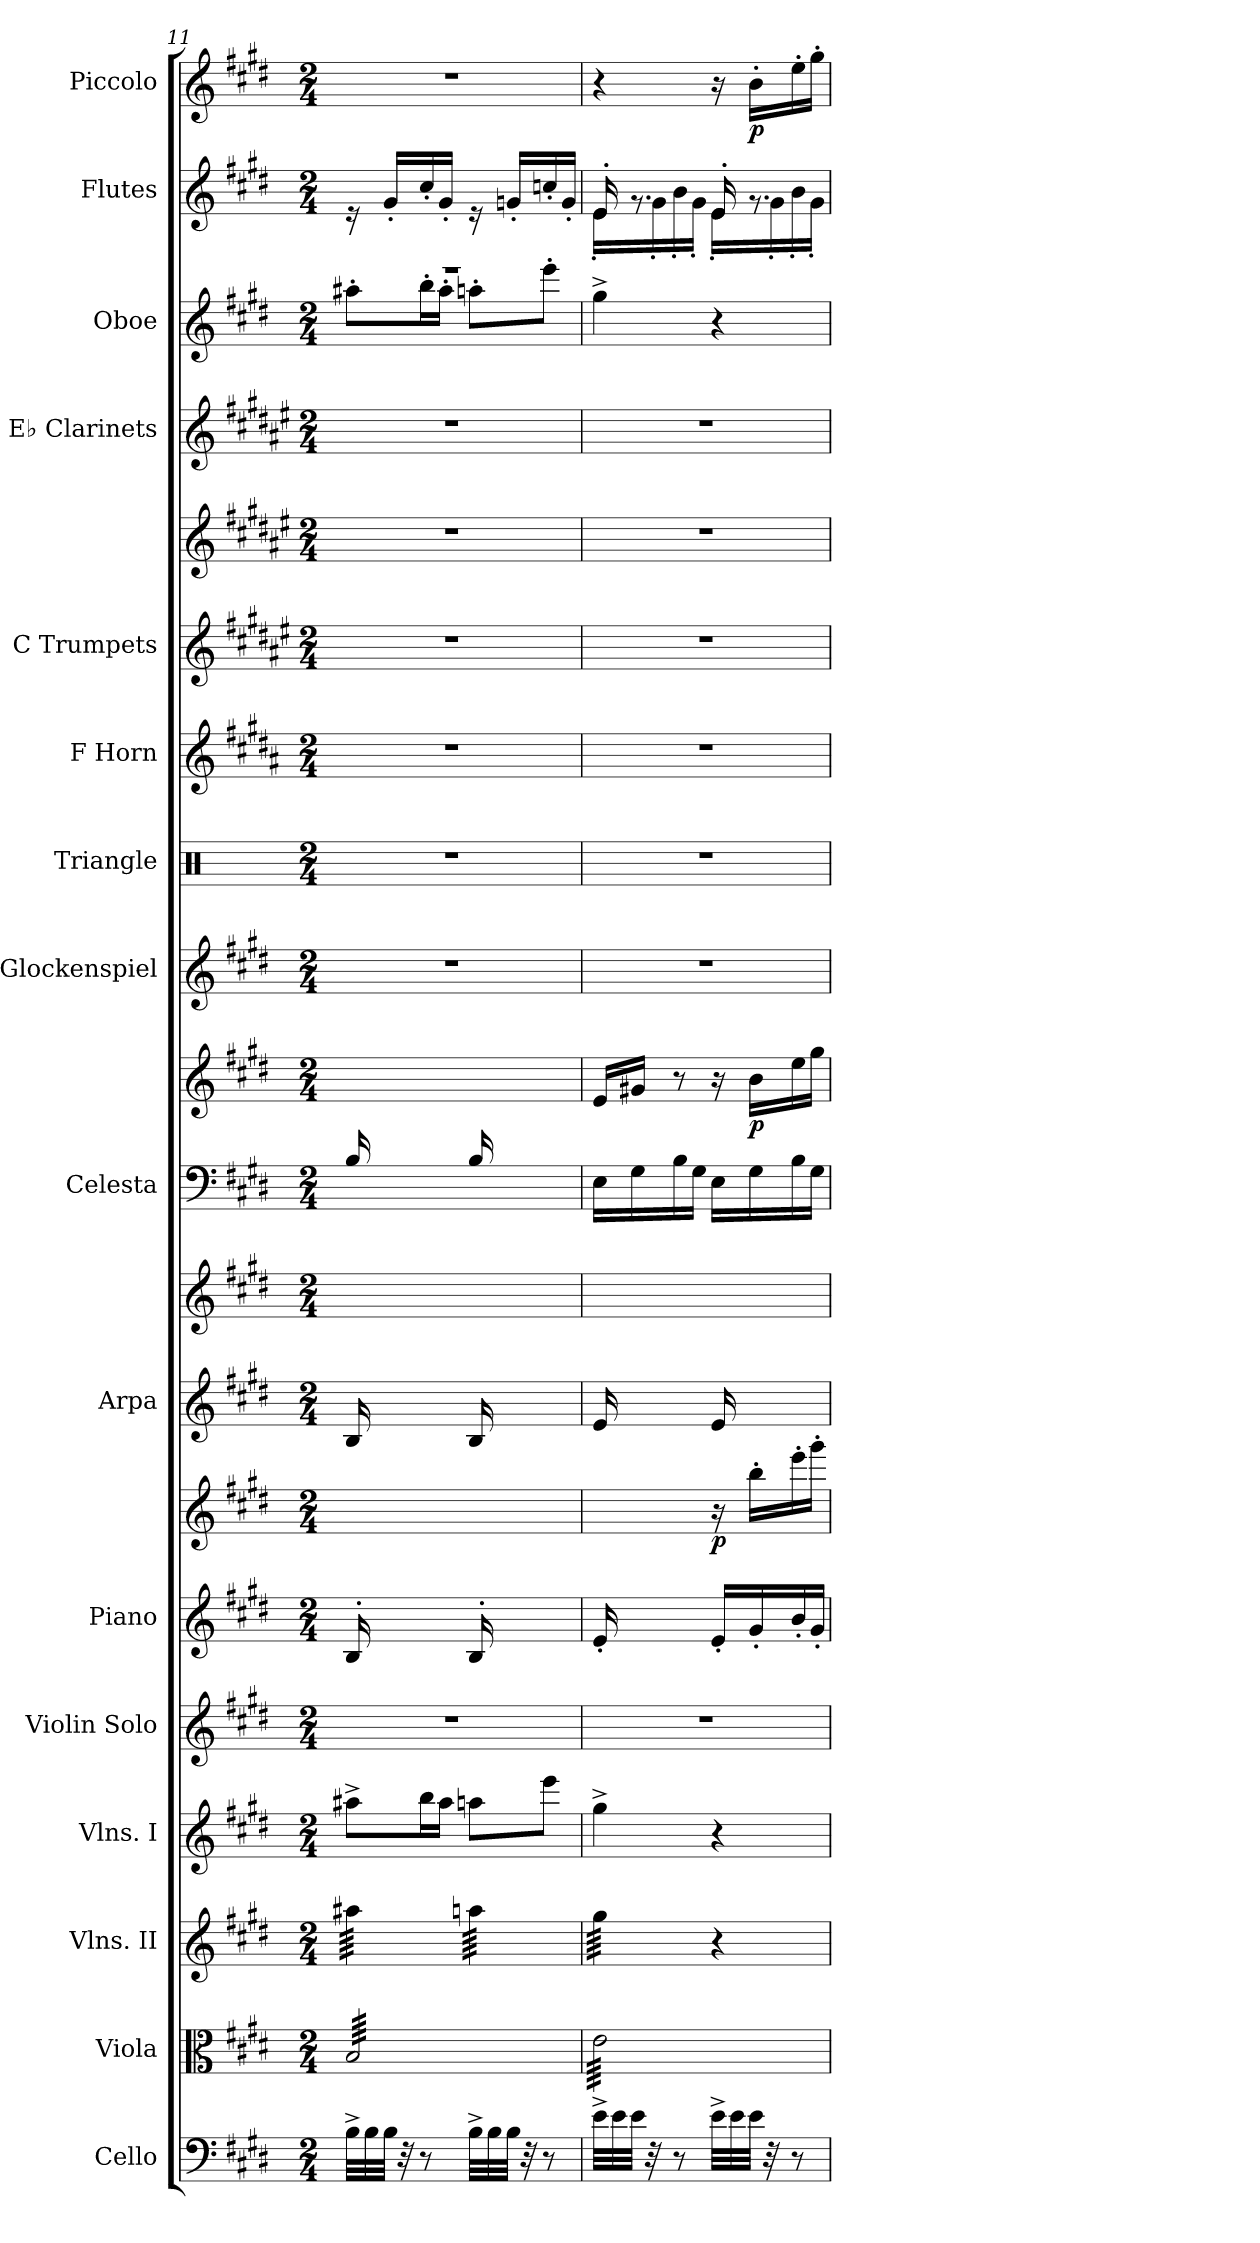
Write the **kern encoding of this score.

**kern	**kern	**kern	**kern	**kern	**kern	**kern	**dynam	**kern	**kern	**kern	**kern	**dynam	**kern	**kern	**kern	**kern	**kern	**kern	**kern	**kern	**kern	**dynam
*part16	*part15	*part14	*part13	*part12	*part11	*part11	*part11	*part10	*part10	*part9	*part9	*part9	*part8	*part7	*part6	*part5	*part5	*part4	*part3	*part2	*part1	*part1
*staff20	*staff19	*staff18	*staff17	*staff16	*staff15	*staff14	*staff14/15	*staff13	*staff12	*staff11	*staff10	*staff10/11	*staff9	*staff8	*staff7	*staff6	*staff5	*staff4	*staff3	*staff2	*staff1	*staff1
*I"Cello	*I"Viola	*I"Vlns. II	*I"Vlns. I	*I"Violin Solo	*I"Piano	*	*	*I"Arpa	*	*I"Celesta	*	*	*I"Glockenspiel	*I"Triangle	*I"F Horn	*I"C Trumpets	*	*I"E♭ Clarinets	*I"Oboe	*I"Flutes	*I"Piccolo	*
*	*	*I'Vlns. II	*I'Vlns. I	*I'Vln. solo	*I'Pno.	*	*	*I'Arpa	*	*I'Cel.	*	*	*I'Glock.	*I'Trgl.	*I'F Hn.	*I'C Tpt.	*	*I'E♭ Cl.	*I'Ob.	*I'Fl.	*I'Picc.	*
*clefF4	*clefC3	*clefG2	*clefG2	*clefG2	*clefG2	*clefG2	*	*clefG2	*clefG2	*clefF4	*clefG2	*	*clefG2	*clefX	*clefG2	*clefG2	*clefG2	*clefG2	*clefG2	*clefG2	*clefG2	*
*	*	*	*	*	*	*	*	*	*	*ITrd-7c-12	*ITrd-7c-12	*	*ITrd-14c-24	*	*ITrd4c7	*ITrd1c2	*ITrd1c2	*ITrd1c2	*	*	*ITrd-7c-12	*
*k[f#c#g#d#]	*k[f#c#g#d#]	*k[f#c#g#d#]	*k[f#c#g#d#]	*k[f#c#g#d#]	*k[f#c#g#d#]	*k[f#c#g#d#]	*	*k[f#c#g#d#]	*k[f#c#g#d#]	*k[f#c#g#d#]	*k[f#c#g#d#]	*	*k[f#c#g#d#]	*k[]	*k[f#c#g#d#]	*k[f#c#g#d#]	*k[f#c#g#d#]	*k[f#c#g#d#]	*k[f#c#g#d#]	*k[f#c#g#d#]	*k[f#c#g#d#]	*
*M2/4	*M2/4	*M2/4	*M2/4	*M2/4	*M2/4	*M2/4	*	*M2/4	*M2/4	*M2/4	*M2/4	*	*M2/4	*M2/4	*M2/4	*M2/4	*M2/4	*M2/4	*M2/4	*M2/4	*M2/4	*
=11	=11	=11	=11	=11	=11	=11	=11	=11	=11	=11	=11	=11	=11	=11	=11	=11	=11	=11	=11	=11	=11	=11
*	*	*	*	*	*^	*	*	*^	*	*^	*	*	*	*	*	*	*	*	*	*^	*	*
*	*tremolo	*	*	*	*	*	*	*	*	*	*	*	*	*	*	*	*	*	*	*	*	*	*	*	*	*
*	*	*tremolo	*	*	*	*	*	*	*	*	*	*	*	*	*	*	*	*	*	*	*	*	*	*	*	*
32B^\LLL	64B/LLLL	64aa#X\LLLL	8aa#X^\L	2r	16B'/LL	2ryy	16ryy	.	16B/LL	2ryy	16ryy	16b/LL	2ryy	16ryy	.	2r	2r	2r	2r	2r	2r	8aa#X'\L	2rBB	16re	2r	.
.	64B/	64aa#X\	.	.	.	.	.	.	.	.	.	.	.	.	.	.	.	.	.	.	.	.	.	.	.	.
32B\	64B/	64aa#X\	.	.	.	.	.	.	.	.	.	.	.	.	.	.	.	.	.	.	.	.	.	.	.	.
.	64B/	64aa#X\	.	.	.	.	.	.	.	.	.	.	.	.	.	.	.	.	.	.	.	.	.	.	.	.
32B\JJJ	64B/	64aa#X\	.	.	8.ryy	.	16g#'\	.	8.ryy	.	16a-X\	8.ryy	.	16gg#\	.	.	.	.	.	.	.	.	.	16g#'/LL	.	.
.	64B/	64aa#X\	.	.	.	.	.	.	.	.	.	.	.	.	.	.	.	.	.	.	.	.	.	.	.	.
32r	64B/	64aa#X\	.	.	.	.	.	.	.	.	.	.	.	.	.	.	.	.	.	.	.	.	.	.	.	.
.	64B/	64aa#X\	.	.	.	.	.	.	.	.	.	.	.	.	.	.	.	.	.	.	.	.	.	.	.	.
8r	64B/	64aa#X\	16bb\L	.	.	.	16cc#'\	.	.	.	16dd-X\	.	.	16ccc#\	.	.	.	.	.	.	.	16bb'\L	.	16cc#'/	.	.
.	64B/	64aa#X\	.	.	.	.	.	.	.	.	.	.	.	.	.	.	.	.	.	.	.	.	.	.	.	.
.	64B/	64aa#X\	.	.	.	.	.	.	.	.	.	.	.	.	.	.	.	.	.	.	.	.	.	.	.	.
.	64B/	64aa#X\	.	.	.	.	.	.	.	.	.	.	.	.	.	.	.	.	.	.	.	.	.	.	.	.
.	64B/	64aa#X\	16aa#\JJ	.	.	.	16g#'\JJ	.	.	.	16a-\JJ	.	.	16gg#\JJ	.	.	.	.	.	.	.	16aa#'\JJ	.	16g#'/JJ	.	.
.	64B/	64aa#X\	.	.	.	.	.	.	.	.	.	.	.	.	.	.	.	.	.	.	.	.	.	.	.	.
.	64B/	64aa#X\	.	.	.	.	.	.	.	.	.	.	.	.	.	.	.	.	.	.	.	.	.	.	.	.
.	64B/	64aa#X\JJJJ	.	.	.	.	.	.	.	.	.	.	.	.	.	.	.	.	.	.	.	.	.	.	.	.
32B^\LLL	64B/	64aan\LLLL	8aan\L	.	16B'/LL	.	16ryy	.	16B/LL	.	16ryy	16b/LL	.	16ryy	.	.	.	.	.	.	.	8aan'\L	.	16re	.	.
.	64B/	64aan\	.	.	.	.	.	.	.	.	.	.	.	.	.	.	.	.	.	.	.	.	.	.	.	.
32B\	64B/	64aan\	.	.	.	.	.	.	.	.	.	.	.	.	.	.	.	.	.	.	.	.	.	.	.	.
.	64B/	64aan\	.	.	.	.	.	.	.	.	.	.	.	.	.	.	.	.	.	.	.	.	.	.	.	.
32B\JJJ	64B/	64aan\	.	.	8.ryy	.	16gn'\	.	8.ryy	.	16gn\	8.ryy	.	16ggn\	.	.	.	.	.	.	.	.	.	16gn'/LL	.	.
.	64B/	64aan\	.	.	.	.	.	.	.	.	.	.	.	.	.	.	.	.	.	.	.	.	.	.	.	.
32r	64B/	64aan\	.	.	.	.	.	.	.	.	.	.	.	.	.	.	.	.	.	.	.	.	.	.	.	.
.	64B/	64aan\	.	.	.	.	.	.	.	.	.	.	.	.	.	.	.	.	.	.	.	.	.	.	.	.
8r	64B/	64aan\	8eee\J	.	.	.	16ccn'\	.	.	.	16ccn\	.	.	16cccn\	.	.	.	.	.	.	.	8eee'\J	.	16ccn'/	.	.
.	64B/	64aan\	.	.	.	.	.	.	.	.	.	.	.	.	.	.	.	.	.	.	.	.	.	.	.	.
.	64B/	64aan\	.	.	.	.	.	.	.	.	.	.	.	.	.	.	.	.	.	.	.	.	.	.	.	.
.	64B/	64aan\	.	.	.	.	.	.	.	.	.	.	.	.	.	.	.	.	.	.	.	.	.	.	.	.
.	64B/	64aan\	.	.	.	.	16g'\JJ	.	.	.	16g\JJ	.	.	16gg\JJ	.	.	.	.	.	.	.	.	.	16g'/JJ	.	.
.	64B/	64aan\	.	.	.	.	.	.	.	.	.	.	.	.	.	.	.	.	.	.	.	.	.	.	.	.
.	64B/	64aan\	.	.	.	.	.	.	.	.	.	.	.	.	.	.	.	.	.	.	.	.	.	.	.	.
.	64B/JJJJ	64aan\JJJJ	.	.	.	.	.	.	.	.	.	.	.	.	.	.	.	.	.	.	.	.	.	.	.	.
*	*	*	*	*	*	*	*	*	*	*	*	*v	*v	*	*	*	*	*	*	*	*	*	*	*	*	*
=12	=12	=12	=12	=12	=12	=12	=12	=12	=12	=12	=12	=12	=12	=12	=12	=12	=12	=12	=12	=12	=12	=12	=12	=12	=12
32e^\LLL	64e\LLLL	64gg#\LLLL	4gg#^\	2r	16e'/LL	4ryy	16ryy	.	16e/LL	2ryy	16ryy	16e\LL	16ee/LL	.	2r	2r	2r	2r	2r	2r	4gg#^\	16e'/	16e'\LL	4r	.
.	64e\	64gg#\	.	.	.	.	.	.	.	.	.	.	.	.	.	.	.	.	.	.	.	.	.	.	.
32e\	64e\	64gg#\	.	.	.	.	.	.	.	.	.	.	.	.	.	.	.	.	.	.	.	.	.	.	.
.	64e\	64gg#\	.	.	.	.	.	.	.	.	.	.	.	.	.	.	.	.	.	.	.	.	.	.	.
32e\JJJ	64e\	64gg#\	.	.	4..ryy	.	16g#X'\	.	8.ryy	.	16a-X\	16g#\	16gg#X/JJ	.	.	.	.	.	.	.	.	8.rg	16g#'\	.	.
.	64e\	64gg#\	.	.	.	.	.	.	.	.	.	.	.	.	.	.	.	.	.	.	.	.	.	.	.
32r	64e\	64gg#\	.	.	.	.	.	.	.	.	.	.	.	.	.	.	.	.	.	.	.	.	.	.	.
.	64e\	64gg#\	.	.	.	.	.	.	.	.	.	.	.	.	.	.	.	.	.	.	.	.	.	.	.
8r	64e\	64gg#\	.	.	.	.	16b'\	.	.	.	16b\	16b\	8r	.	.	.	.	.	.	.	.	.	16b'\	.	.
.	64e\	64gg#\	.	.	.	.	.	.	.	.	.	.	.	.	.	.	.	.	.	.	.	.	.	.	.
.	64e\	64gg#\	.	.	.	.	.	.	.	.	.	.	.	.	.	.	.	.	.	.	.	.	.	.	.
.	64e\	64gg#\	.	.	.	.	.	.	.	.	.	.	.	.	.	.	.	.	.	.	.	.	.	.	.
.	64e\	64gg#\	.	.	.	.	16g#'\JJ	.	.	.	16a-\JJ	16g#\JJ	.	.	.	.	.	.	.	.	.	.	16g#'\JJ	.	.
.	64e\	64gg#\	.	.	.	.	.	.	.	.	.	.	.	.	.	.	.	.	.	.	.	.	.	.	.
.	64e\	64gg#\	.	.	.	.	.	.	.	.	.	.	.	.	.	.	.	.	.	.	.	.	.	.	.
.	64e\	64gg#\JJJJ	.	.	.	.	.	.	.	.	.	.	.	.	.	.	.	.	.	.	.	.	.	.	.
*	*	*Xtremolo	*	*	*	*	*	*	*	*	*	*	*	*	*	*	*	*	*	*	*	*	*	*	*
!	!	!	!	!	!	!	!	!LO:DY:b	!	!	!	!	!	!	!	!	!	!	!	!	!	!	!	!	!
32e^\LLL	64e\	4r	4r	.	.	16e'/LL	16r	p	16e/LL	.	16ryy	16e\LL	16r	.	.	.	.	.	.	.	4r	16e'/	16e'\LL	16r	.
.	64e\	.	.	.	.	.	.	.	.	.	.	.	.	.	.	.	.	.	.	.	.	.	.	.	.
32e\	64e\	.	.	.	.	.	.	.	.	.	.	.	.	.	.	.	.	.	.	.	.	.	.	.	.
.	64e\	.	.	.	.	.	.	.	.	.	.	.	.	.	.	.	.	.	.	.	.	.	.	.	.
!	!	!	!	!	!	!	!	!	!	!	!	!	!	!LO:DY:b	!	!	!	!	!	!	!	!	!	!	!LO:DY:b
32e\JJJ	64e\	.	.	.	.	16g#'/	16bb'\LL	.	8.ryy	.	16g#\	16g#\	16bb\LL	p	.	.	.	.	.	.	.	8.rg	16g#'\	16bb'\LL	p
.	64e\	.	.	.	.	.	.	.	.	.	.	.	.	.	.	.	.	.	.	.	.	.	.	.	.
32r	64e\	.	.	.	.	.	.	.	.	.	.	.	.	.	.	.	.	.	.	.	.	.	.	.	.
.	64e\	.	.	.	.	.	.	.	.	.	.	.	.	.	.	.	.	.	.	.	.	.	.	.	.
8r	64e\	.	.	.	.	16b'/	16eee'\	.	.	.	16b\	16b\	16eee\	.	.	.	.	.	.	.	.	.	16b'\	16eee'\	.
.	64e\	.	.	.	.	.	.	.	.	.	.	.	.	.	.	.	.	.	.	.	.	.	.	.	.
.	64e\	.	.	.	.	.	.	.	.	.	.	.	.	.	.	.	.	.	.	.	.	.	.	.	.
.	64e\	.	.	.	.	.	.	.	.	.	.	.	.	.	.	.	.	.	.	.	.	.	.	.	.
.	64e\	.	.	.	.	16g#'/JJ	16ggg#'\JJ	.	.	.	16g#\JJ	16g#\JJ	16ggg#\JJ	.	.	.	.	.	.	.	.	.	16g#'\JJ	16ggg#'\JJ	.
.	64e\	.	.	.	.	.	.	.	.	.	.	.	.	.	.	.	.	.	.	.	.	.	.	.	.
.	64e\	.	.	.	.	.	.	.	.	.	.	.	.	.	.	.	.	.	.	.	.	.	.	.	.
.	64e\JJJJ	.	.	.	.	.	.	.	.	.	.	.	.	.	.	.	.	.	.	.	.	.	.	.	.
*	*Xtremolo	*	*	*	*	*	*	*	*	*	*	*	*	*	*	*	*	*	*	*	*	*	*	*	*
*	*	*	*	*	*v	*v	*	*	*v	*v	*	*	*	*	*	*	*	*	*	*	*	*v	*v	*	*
=	=	=	=	=	=	=	=	=	=	=	=	=	=	=	=	=	=	=	=	=	=	=
*-	*-	*-	*-	*-	*-	*-	*-	*-	*-	*-	*-	*-	*-	*-	*-	*-	*-	*-	*-	*-	*-	*-
